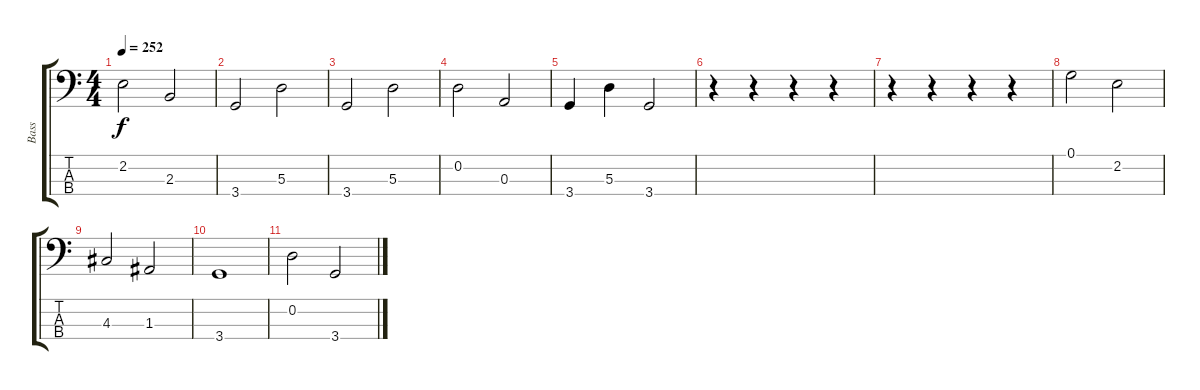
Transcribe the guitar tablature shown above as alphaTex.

\track ("Bass" "Bass") {instrument electricbassfinger}
\staff {score tabs}
\tuning (G2 D2 A1 E1) {hide}
\ts (4 4)
\tempo 252
\clef f4
\ks c
2.2.2{dy f} 2.3.2 |
3.4.2 5.3.2 |
3.4.2 5.3.2 |
0.2.2 0.3.2 |
3.4.4 5.3.4 3.4.2 |
r.4 r.4 r.4 r.4 |
r.4 r.4 r.4 r.4 |
0.1.2 2.2.2 |
4.3.2 1.3.2 |
3.4.1 |
0.2.2 3.4.2
